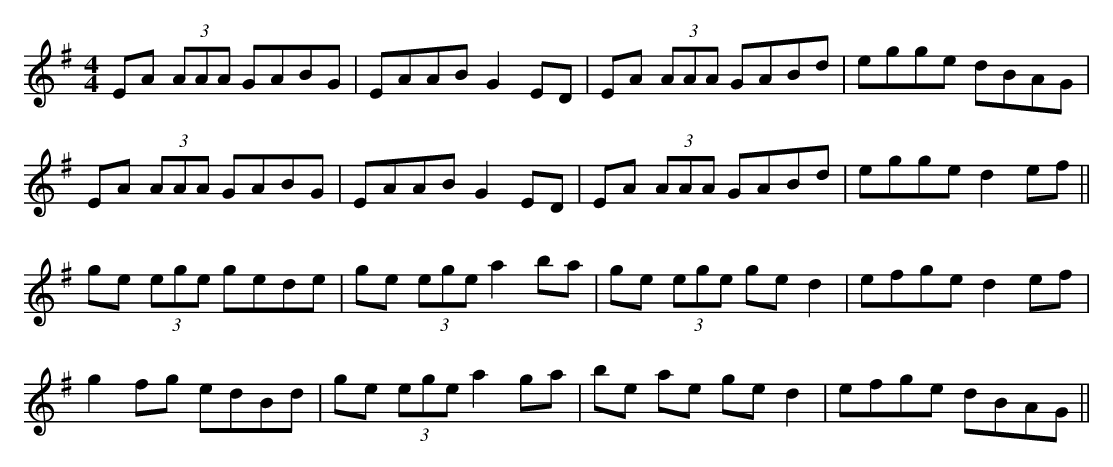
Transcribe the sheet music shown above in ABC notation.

X:1
M:4/4
K:Ador
EA (3AAA GABG|EAAB G2 ED|EA (3AAA GABd|egge dBAG|
EA (3AAA GABG|EAAB G2 ED|EA (3AAA GABd|egge d2 ef||
ge (3ege gede|ge (3ege a2 ba|ge (3ege ged2|efge d2 ef|
g2 fg edBd|ge (3ege a2 ga|be ae ge d2|efge dBAG||
